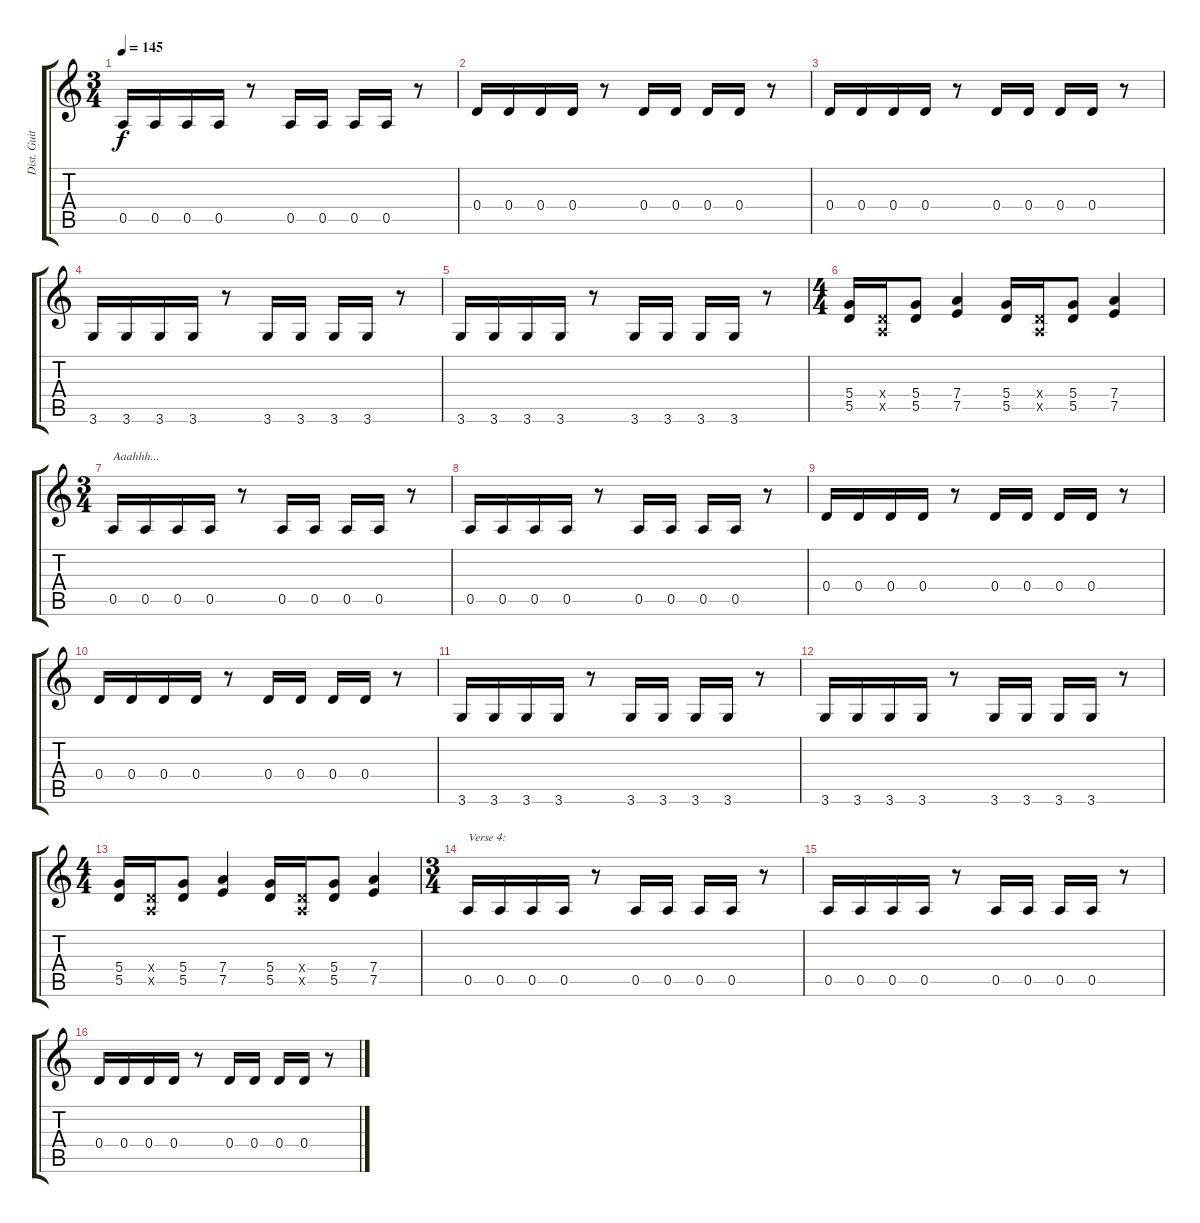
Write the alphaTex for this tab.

\track ("Dist. Guitar 2" "Dist. Guit") {instrument distortionguitar}
\staff {score tabs}
\tuning (E4 B3 G3 D3 A2 E2) {hide}
\ts (3 4)
\tempo 145
\clef g2
\ks c
0.5.16{dy f} 0.5.16 0.5.16 0.5.16 r.8 0.5.16 0.5.16 0.5.16 0.5.16 r.8 |
0.4.16 0.4.16 0.4.16 0.4.16 r.8 0.4.16 0.4.16 0.4.16 0.4.16 r.8 |
0.4.16 0.4.16 0.4.16 0.4.16 r.8 0.4.16 0.4.16 0.4.16 0.4.16 r.8 |
3.6.16 3.6.16 3.6.16 3.6.16 r.8 3.6.16 3.6.16 3.6.16 3.6.16 r.8 |
3.6.16 3.6.16 3.6.16 3.6.16 r.8 3.6.16 3.6.16 3.6.16 3.6.16 r.8 |
\ts (4 4)
(5.4 5.5).16 (0.4{x} 0.5{x}).16 (5.4 5.5).8 (7.4 7.5).4 (5.4 5.5).16 (0.4{x} 0.5{x}).16 (5.4 5.5).8 (7.4 7.5).4 |
\ts (3 4)
0.5.16{txt "Aaahhh..."} 0.5.16 0.5.16 0.5.16 r.8 0.5.16 0.5.16 0.5.16 0.5.16 r.8 |
0.5.16 0.5.16 0.5.16 0.5.16 r.8 0.5.16 0.5.16 0.5.16 0.5.16 r.8 |
0.4.16 0.4.16 0.4.16 0.4.16 r.8 0.4.16 0.4.16 0.4.16 0.4.16 r.8 |
0.4.16 0.4.16 0.4.16 0.4.16 r.8 0.4.16 0.4.16 0.4.16 0.4.16 r.8 |
3.6.16 3.6.16 3.6.16 3.6.16 r.8 3.6.16 3.6.16 3.6.16 3.6.16 r.8 |
3.6.16 3.6.16 3.6.16 3.6.16 r.8 3.6.16 3.6.16 3.6.16 3.6.16 r.8 |
\ts (4 4)
(5.4 5.5).16 (0.4{x} 0.5{x}).16 (5.4 5.5).8 (7.4 7.5).4 (5.4 5.5).16 (0.4{x} 0.5{x}).16 (5.4 5.5).8 (7.4 7.5).4 |
\ts (3 4)
0.5.16{txt "Verse 4:"} 0.5.16 0.5.16 0.5.16 r.8 0.5.16 0.5.16 0.5.16 0.5.16 r.8 |
0.5.16 0.5.16 0.5.16 0.5.16 r.8 0.5.16 0.5.16 0.5.16 0.5.16 r.8 |
0.4.16 0.4.16 0.4.16 0.4.16 r.8 0.4.16 0.4.16 0.4.16 0.4.16 r.8
